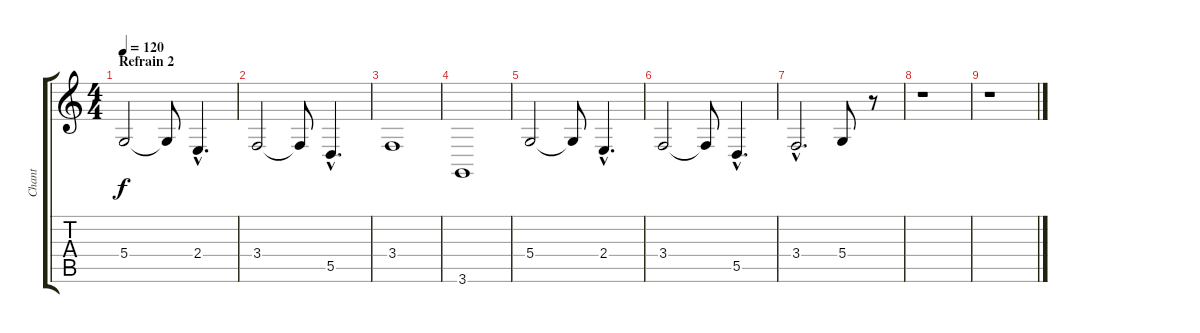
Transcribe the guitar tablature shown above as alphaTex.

\track ("Chant" "Chant") {instrument synthvoice}
\staff {score tabs}
\tuning (E4 B3 G3 D3 A2 E2) {hide}
\ts (4 4)
\section ("" "Refrain 2")
\tempo 120
\clef g2
\ks c
5.4.2{dy f} 5.4{t}.8 2.4{hac}.4{d} |
3.4.2 3.4{t}.8 5.5{hac}.4{d} |
3.4.1 |
3.6.1 |
5.4.2 5.4{t}.8 2.4{hac}.4{d} |
3.4.2 3.4{t}.8 5.5{hac}.4{d} |
3.4{hac}.2{d} 5.4.8 r.8 |
r.1 |
r.1
